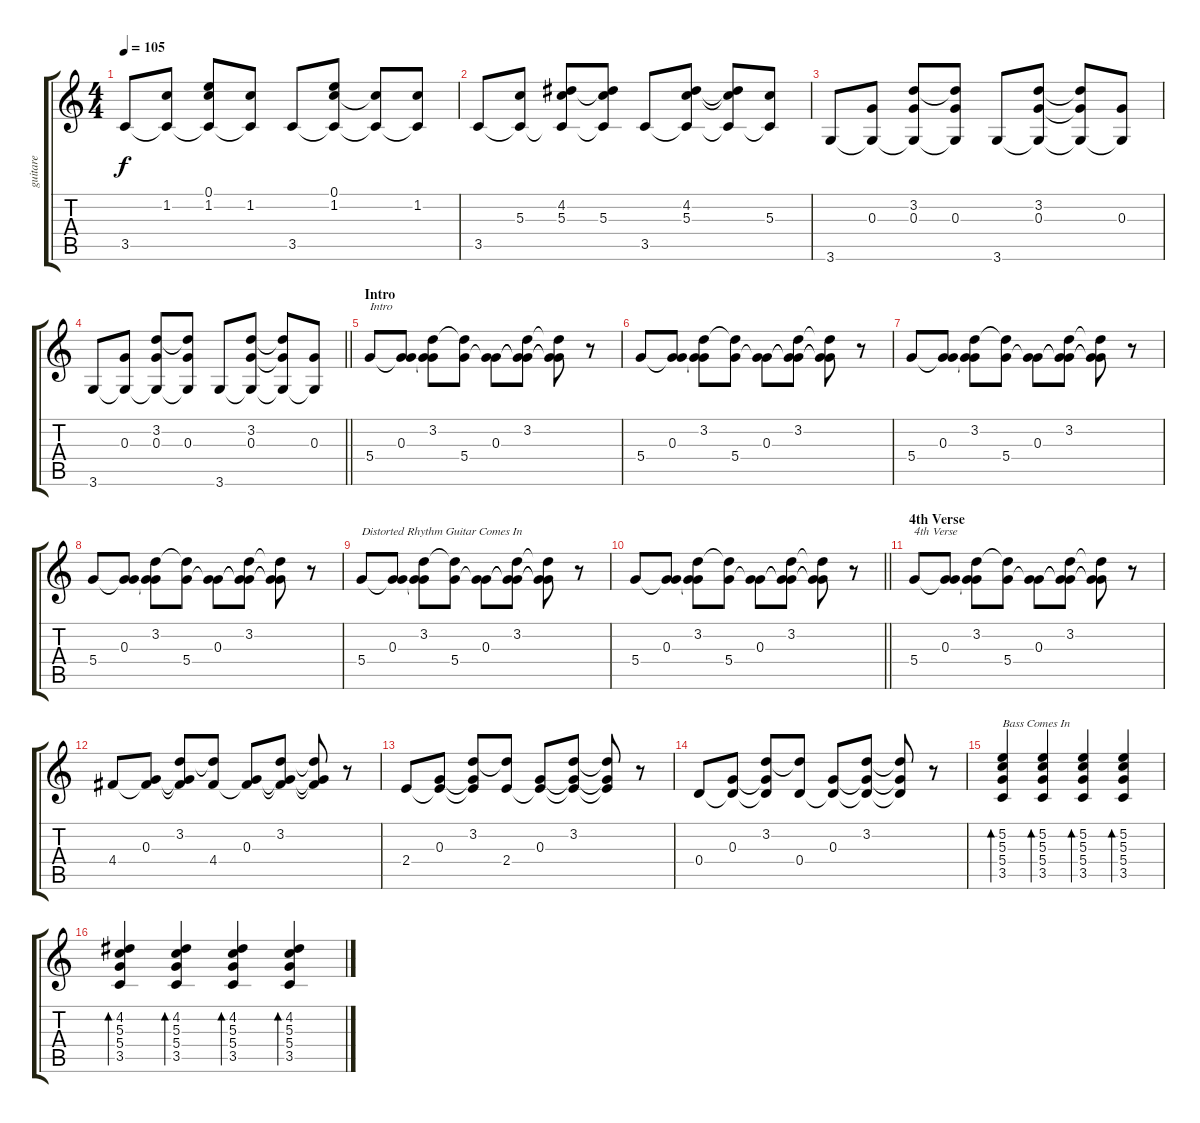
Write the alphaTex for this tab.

\track ("guitare" "guitare") {instrument acousticguitarnylon}
\staff {score tabs}
\tuning (E4 B3 G3 D3 A2 E2) {hide}
\ts (4 4)
\tempo 105
\clef g2
\ks c
3.5.8{dy f} (1.2 3.5{t}).8 (0.1 1.2 3.5{t}).8 (1.2 3.5{t}).8 3.5.8 (0.1 1.2 3.5{t}).8 (1.2{t} 3.5{t}).8 (1.2 3.5{t}).8 |
3.5.8 (5.3 3.5{t}).8 (4.2 5.3 3.5{t}).8 (4.2{t} 5.3 3.5{t}).8 3.5.8 (4.2 5.3 3.5{t}).8 (4.2{t} 5.3{t} 3.5{t}).8 (5.3 3.5{t}).8 |
3.6.8 (0.3 3.6{t}).8 (3.2 0.3 3.6{t}).8 (3.2{t} 0.3 3.6{t}).8 3.6.8 (3.2 0.3 3.6{t}).8 (3.2{t} 0.3{t} 3.6{t}).8 (0.3 3.6{t}).8 |
\barLineRight lightlight
3.6.8 (0.3 3.6{t}).8 (3.2 0.3 3.6{t}).8 (3.2{t} 0.3 3.6{t}).8 3.6.8 (3.2 0.3 3.6{t}).8 (3.2{t} 0.3{t} 3.6{t}).8 (0.3 3.6{t}).8 |
\section ("" "Intro")
5.4.8{txt "Intro"} (0.3 5.4{t}).8 (3.2 0.3{t} 5.4{t}).8 (3.2{t} 5.4).8 (0.3 5.4{t}).8 (3.2 0.3{t} 5.4{t}).8 (3.2{t} 0.3{t} 5.4{t}).8 r.8 |
5.4.8 (0.3 5.4{t}).8 (3.2 0.3{t} 5.4{t}).8 (3.2{t} 5.4).8 (0.3 5.4{t}).8 (3.2 0.3{t} 5.4{t}).8 (3.2{t} 0.3{t} 5.4{t}).8 r.8 |
5.4.8 (0.3 5.4{t}).8 (3.2 0.3{t} 5.4{t}).8 (3.2{t} 5.4).8 (0.3 5.4{t}).8 (3.2 0.3{t} 5.4{t}).8 (3.2{t} 0.3{t} 5.4{t}).8 r.8 |
5.4.8 (0.3 5.4{t}).8 (3.2 0.3{t} 5.4{t}).8 (3.2{t} 5.4).8 (0.3 5.4{t}).8 (3.2 0.3{t} 5.4{t}).8 (3.2{t} 0.3{t} 5.4{t}).8 r.8 |
5.4.8{txt "Distorted Rhythm Guitar Comes In"} (0.3 5.4{t}).8 (3.2 0.3{t} 5.4{t}).8 (3.2{t} 5.4).8 (0.3 5.4{t}).8 (3.2 0.3{t} 5.4{t}).8 (3.2{t} 0.3{t} 5.4{t}).8 r.8 |
\barLineRight lightlight
5.4.8 (0.3 5.4{t}).8 (3.2 0.3{t} 5.4{t}).8 (3.2{t} 5.4).8 (0.3 5.4{t}).8 (3.2 0.3{t} 5.4{t}).8 (3.2{t} 0.3{t} 5.4{t}).8 r.8 |
\section ("" "4th Verse")
5.4.8{txt "4th Verse"} (0.3 5.4{t}).8 (3.2 0.3{t} 5.4{t}).8 (3.2{t} 5.4).8 (0.3 5.4{t}).8 (3.2 0.3{t} 5.4{t}).8 (3.2{t} 0.3{t} 5.4{t}).8 r.8 |
4.4.8 (0.3 4.4{t}).8 (3.2 0.3{t} 4.4{t}).8 (3.2{t} 4.4).8 (0.3 4.4{t}).8 (3.2 0.3{t} 4.4{t}).8 (3.2{t} 0.3{t} 4.4{t}).8 r.8 |
2.4.8 (0.3 2.4{t}).8 (3.2 0.3{t} 2.4{t}).8 (3.2{t} 2.4).8 (0.3 2.4{t}).8 (3.2 0.3{t} 2.4{t}).8 (3.2{t} 0.3{t} 2.4{t}).8 r.8 |
0.4.8 (0.3 0.4{t}).8 (3.2 0.3{t} 0.4{t}).8 (3.2{t} 0.4).8 (0.3 0.4{t}).8 (3.2 0.3{t} 0.4{t}).8 (3.2{t} 0.3{t} 0.4{t}).8 r.8 |
(5.2 5.3 5.4 3.5).4{bd 60 txt "Bass Comes In" volume 9} (5.2 5.3 5.4 3.5).4{bd 60} (5.2 5.3 5.4 3.5).4{bd 60} (5.2 5.3 5.4 3.5).4{bd 60} |
(4.2 5.3 5.4 3.5).4{bd 60} (4.2 5.3 5.4 3.5).4{bd 60} (4.2 5.3 5.4 3.5).4{bd 60} (4.2 5.3 5.4 3.5).4{bd 60}
